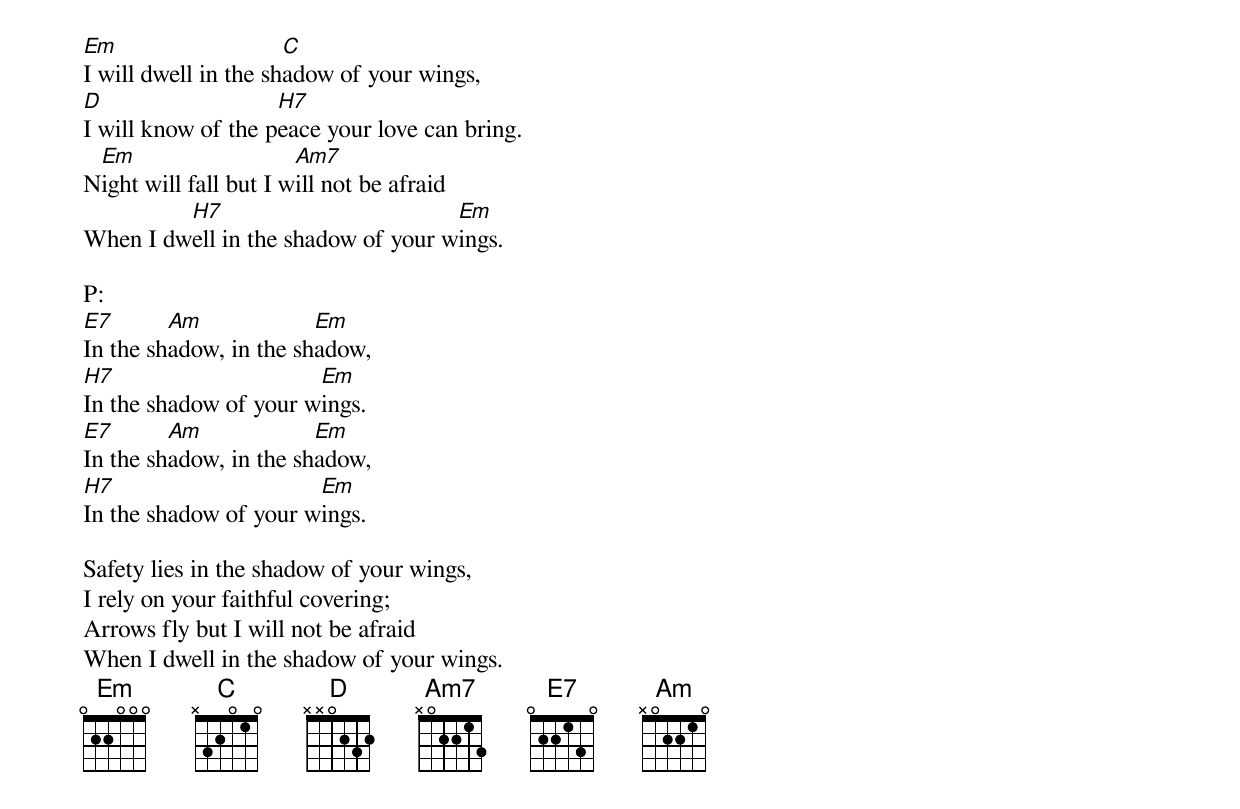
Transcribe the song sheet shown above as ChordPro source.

[Em]I will dwell in the sh[C]adow of your wings,
[D]I will know of the p[H7]eace your love can bring.
N[Em]ight will fall but I w[Am7]ill not be afraid
When I dw[H7]ell in the shadow of your w[Em]ings.

P:
[E7]In the sh[Am]adow, in the sh[Em]adow,
[H7]In the shadow of your w[Em]ings.
[E7]In the sh[Am]adow, in the sh[Em]adow,
[H7]In the shadow of your w[Em]ings.

Safety lies in the shadow of your wings,
I rely on your faithful covering;
Arrows fly but I will not be afraid
When I dwell in the shadow of your wings.
